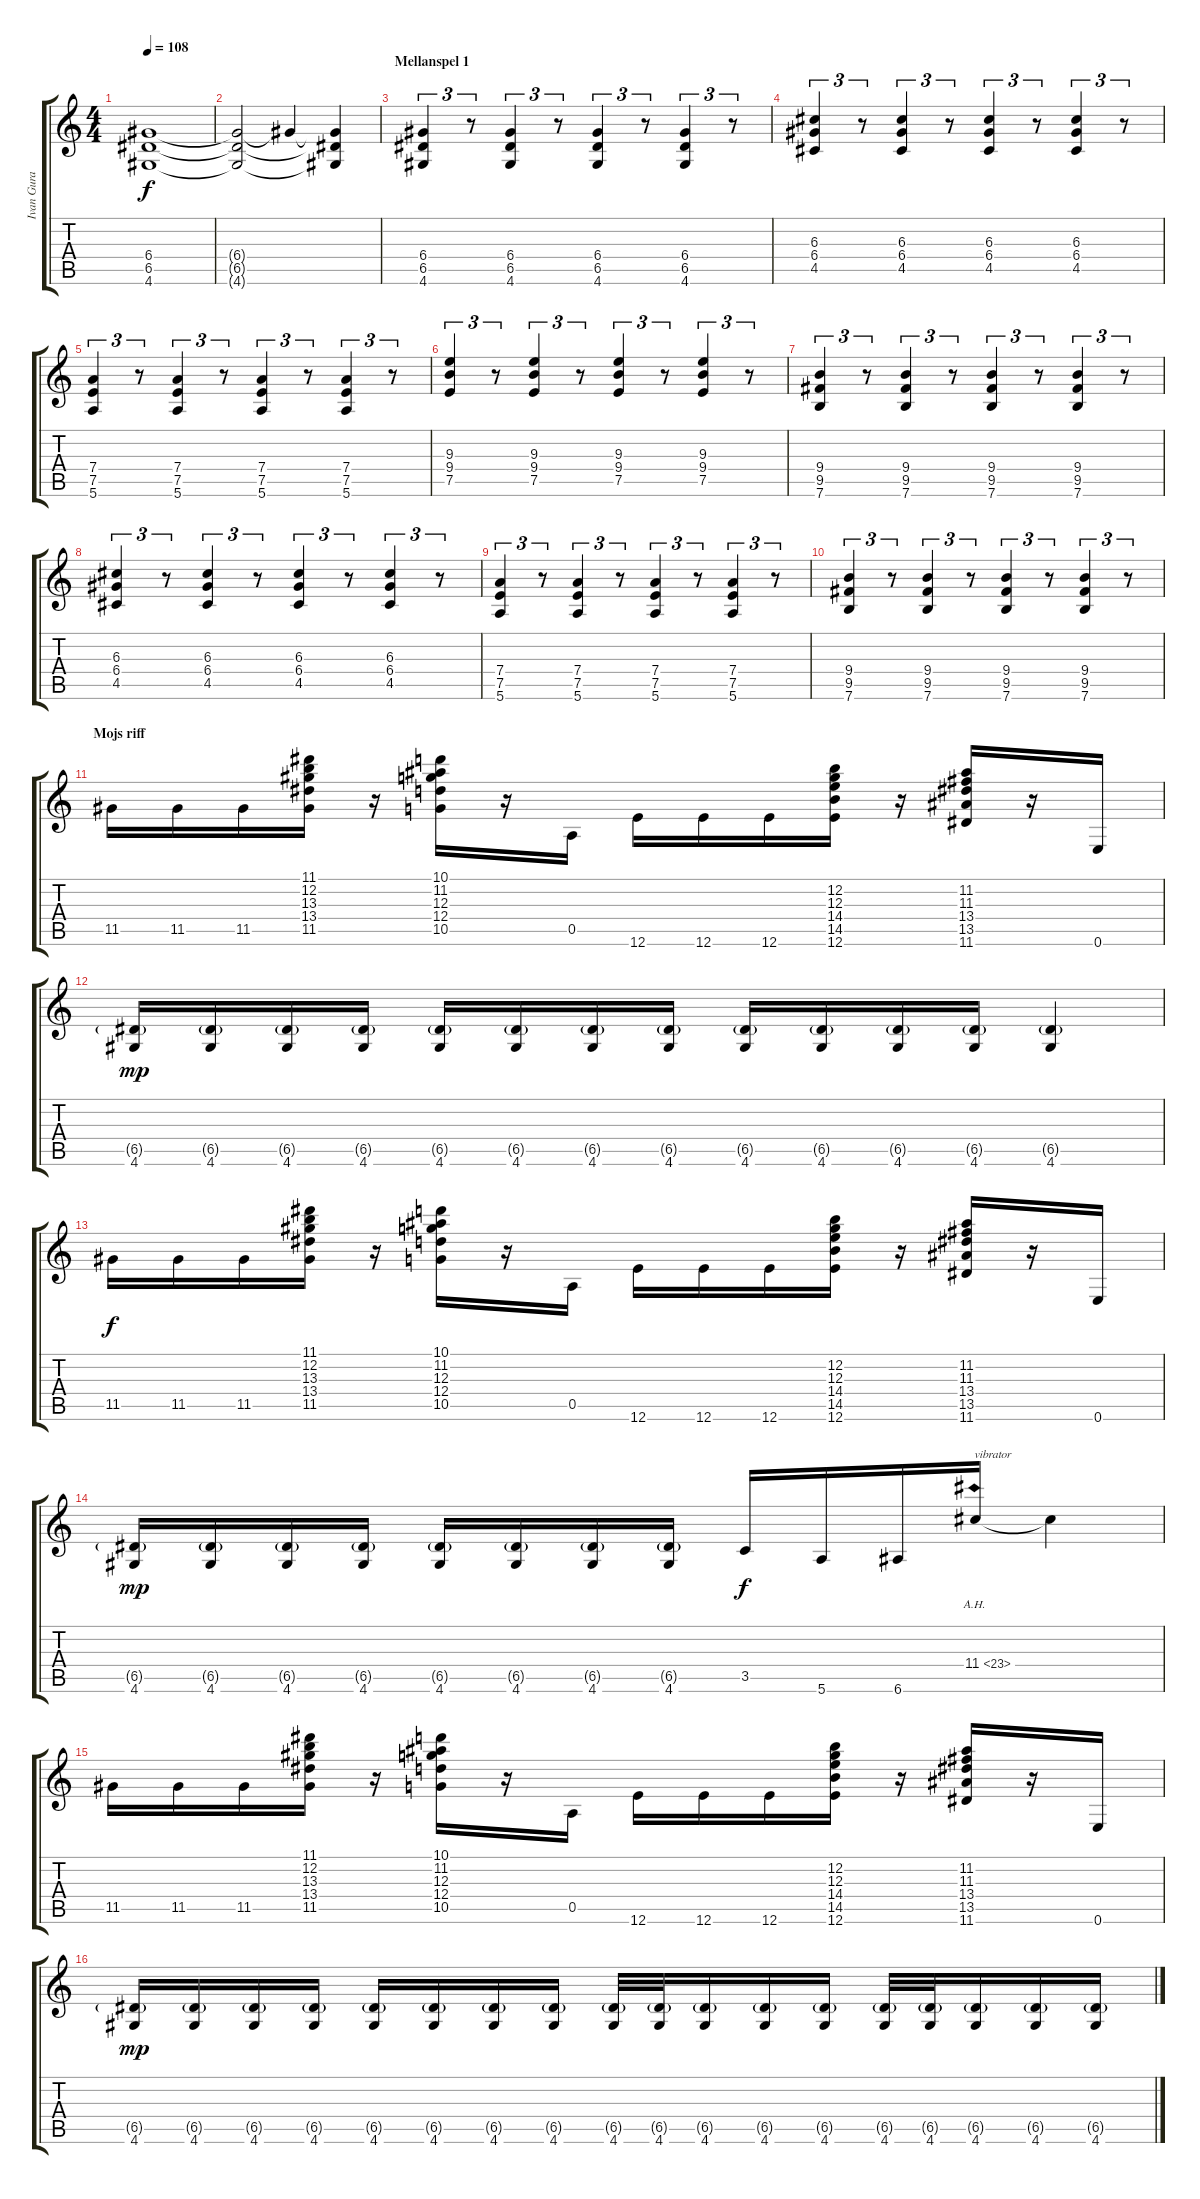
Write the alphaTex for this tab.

\track ("Ivan Gura" "Ivan Gura") {instrument distortionguitar}
\staff {score tabs}
\tuning (E4 B3 G3 D3 A2 E2) {hide}
\ts (4 4)
\tempo 108
\clef g2
\ks c
(6.4 6.5 4.6).1{dy f} |
(6.4{t} 6.5{t} 4.6{t}).2 6.4{t}.4 (6.4{t} 6.5{t} 4.6{t}).4 |
\section ("" "Mellanspel 1")
(6.4 6.5 4.6).4{tu (3 2)} r.8{tu (3 2)} (6.4 6.5 4.6).4{tu (3 2)} r.8{tu (3 2)} (6.4 6.5 4.6).4{tu (3 2)} r.8{tu (3 2)} (6.4 6.5 4.6).4{tu (3 2)} r.8{tu (3 2)} |
(6.3 6.4 4.5).4{tu (3 2)} r.8{tu (3 2)} (6.3 6.4 4.5).4{tu (3 2)} r.8{tu (3 2)} (6.3 6.4 4.5).4{tu (3 2)} r.8{tu (3 2)} (6.3 6.4 4.5).4{tu (3 2)} r.8{tu (3 2)} |
(7.4 7.5 5.6).4{tu (3 2)} r.8{tu (3 2)} (7.4 7.5 5.6).4{tu (3 2)} r.8{tu (3 2)} (7.4 7.5 5.6).4{tu (3 2)} r.8{tu (3 2)} (7.4 7.5 5.6).4{tu (3 2)} r.8{tu (3 2)} |
(9.3 9.4 7.5).4{tu (3 2)} r.8{tu (3 2)} (9.3 9.4 7.5).4{tu (3 2)} r.8{tu (3 2)} (9.3 9.4 7.5).4{tu (3 2)} r.8{tu (3 2)} (9.3 9.4 7.5).4{tu (3 2)} r.8{tu (3 2)} |
(9.4 9.5 7.6).4{tu (3 2)} r.8{tu (3 2)} (9.4 9.5 7.6).4{tu (3 2)} r.8{tu (3 2)} (9.4 9.5 7.6).4{tu (3 2)} r.8{tu (3 2)} (9.4 9.5 7.6).4{tu (3 2)} r.8{tu (3 2)} |
(6.3 6.4 4.5).4{tu (3 2)} r.8{tu (3 2)} (6.3 6.4 4.5).4{tu (3 2)} r.8{tu (3 2)} (6.3 6.4 4.5).4{tu (3 2)} r.8{tu (3 2)} (6.3 6.4 4.5).4{tu (3 2)} r.8{tu (3 2)} |
(7.4 7.5 5.6).4{tu (3 2)} r.8{tu (3 2)} (7.4 7.5 5.6).4{tu (3 2)} r.8{tu (3 2)} (7.4 7.5 5.6).4{tu (3 2)} r.8{tu (3 2)} (7.4 7.5 5.6).4{tu (3 2)} r.8{tu (3 2)} |
(9.4 9.5 7.6).4{tu (3 2)} r.8{tu (3 2)} (9.4 9.5 7.6).4{tu (3 2)} r.8{tu (3 2)} (9.4 9.5 7.6).4{tu (3 2)} r.8{tu (3 2)} (9.4 9.5 7.6).4{tu (3 2)} r.8{tu (3 2)} |
\section ("" "Mojs riff")
11.5.16 11.5.16 11.5.16 (11.1 12.2 13.3 13.4 11.5).16 r.16 (10.1 11.2 12.3 12.4 10.5).16 r.16 0.5.16 12.6.16 12.6.16 12.6.16 (12.2 12.3 14.4 14.5 12.6).16 r.16 (11.2 11.3 13.4 13.5 11.6).16 r.16 0.6.16 |
(6.5{g} 4.6).16{dy mp} (6.5{g} 4.6).16 (6.5{g} 4.6).16 (6.5{g} 4.6).16 (6.5{g} 4.6).16 (6.5{g} 4.6).16 (6.5{g} 4.6).16 (6.5{g} 4.6).16 (6.5{g} 4.6).16 (6.5{g} 4.6).16 (6.5{g} 4.6).16 (6.5{g} 4.6).16 (6.5{g} 4.6).4 |
11.5.16{dy f} 11.5.16 11.5.16 (11.1 12.2 13.3 13.4 11.5).16 r.16 (10.1 11.2 12.3 12.4 10.5).16 r.16 0.5.16 12.6.16 12.6.16 12.6.16 (12.2 12.3 14.4 14.5 12.6).16 r.16 (11.2 11.3 13.4 13.5 11.6).16 r.16 0.6.16 |
(6.5{g} 4.6).16{dy mp} (6.5{g} 4.6).16 (6.5{g} 4.6).16 (6.5{g} 4.6).16 (6.5{g} 4.6).16 (6.5{g} 4.6).16 (6.5{g} 4.6).16 (6.5{g} 4.6).16 3.5.16{dy f} 5.6.16 6.6.16 11.4{ah 12}.16{txt "vibrator"} 11.4{t}.4 |
11.5.16 11.5.16 11.5.16 (11.1 12.2 13.3 13.4 11.5).16 r.16 (10.1 11.2 12.3 12.4 10.5).16 r.16 0.5.16 12.6.16 12.6.16 12.6.16 (12.2 12.3 14.4 14.5 12.6).16 r.16 (11.2 11.3 13.4 13.5 11.6).16 r.16 0.6.16 |
(6.5{g} 4.6).16{dy mp} (6.5{g} 4.6).16 (6.5{g} 4.6).16 (6.5{g} 4.6).16 (6.5{g} 4.6).16 (6.5{g} 4.6).16 (6.5{g} 4.6).16 (6.5{g} 4.6).16 (6.5{g} 4.6).32 (6.5{g} 4.6).32 (6.5{g} 4.6).16 (6.5{g} 4.6).16 (6.5{g} 4.6).16 (6.5{g} 4.6).32 (6.5{g} 4.6).32 (6.5{g} 4.6).16 (6.5{g} 4.6).16 (6.5{g} 4.6).16
